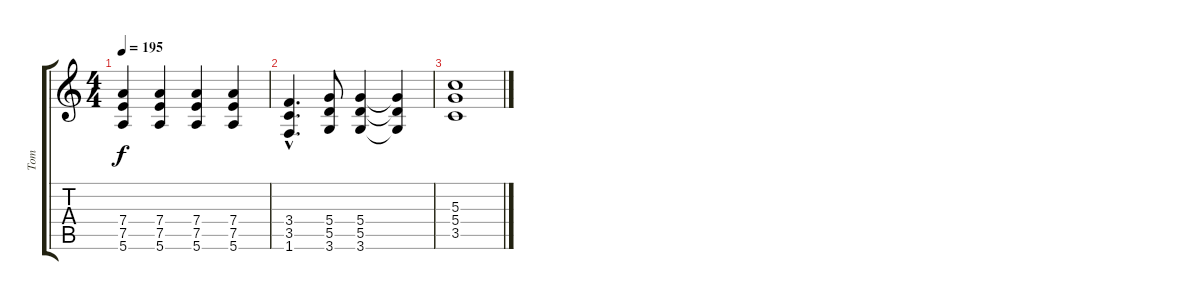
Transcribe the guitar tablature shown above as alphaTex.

\track ("Tom" "Tom") {instrument overdrivenguitar}
\staff {score tabs}
\tuning (E4 B3 G3 D3 A2 E2) {hide}
\ts (4 4)
\tempo 195
\clef g2
\ks c
(7.4 7.5 5.6).4{dy f} (7.4 7.5 5.6).4 (7.4 7.5 5.6).4 (7.4 7.5 5.6).4 |
(3.4{hac} 3.5{hac} 1.6{hac}).4{d} (5.4 5.5 3.6).8 (5.4 5.5 3.6).4 (5.4{t} 5.5{t} 3.6{t}).4 |
(5.3 5.4 3.5).1
